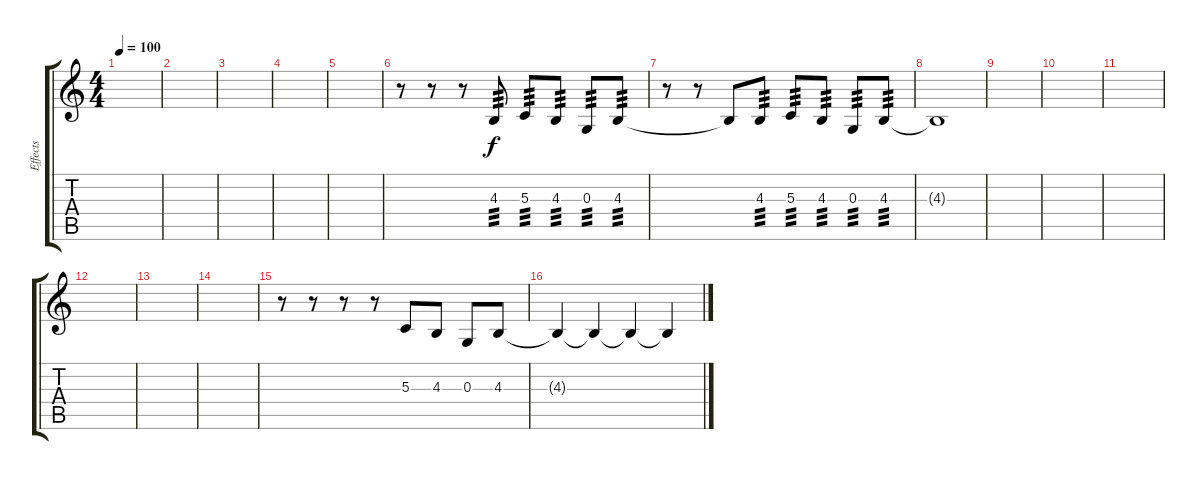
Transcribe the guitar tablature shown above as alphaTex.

\track ("Effects" "Effects") {instrument trumpet}
\staff {score tabs}
\tuning (E4 B3 G3 D3 A2 E2) {hide}
\ts (4 4)
\tempo 100
\clef g2
\ks c
|
|
|
|
|
r.8 r.8 r.8 4.3.8{tp 3} 5.3.8{tp 3} 4.3.8{tp 3} 0.3.8{tp 3} 4.3.8{tp 3} |
r.8 r.8 4.3{t}.8 4.3.8{tp 3} 5.3.8{tp 3} 4.3.8{tp 3} 0.3.8{tp 3} 4.3.8{tp 3 volume 2} |
4.3{t}.1 |
|
|
|
|
|
|
r.8{volume 13} r.8 r.8 r.8 5.3.8 4.3.8 0.3.8 4.3.8{volume 3} |
4.3{t}.4 4.3{t}.4 4.3{t}.4 4.3{t}.4
